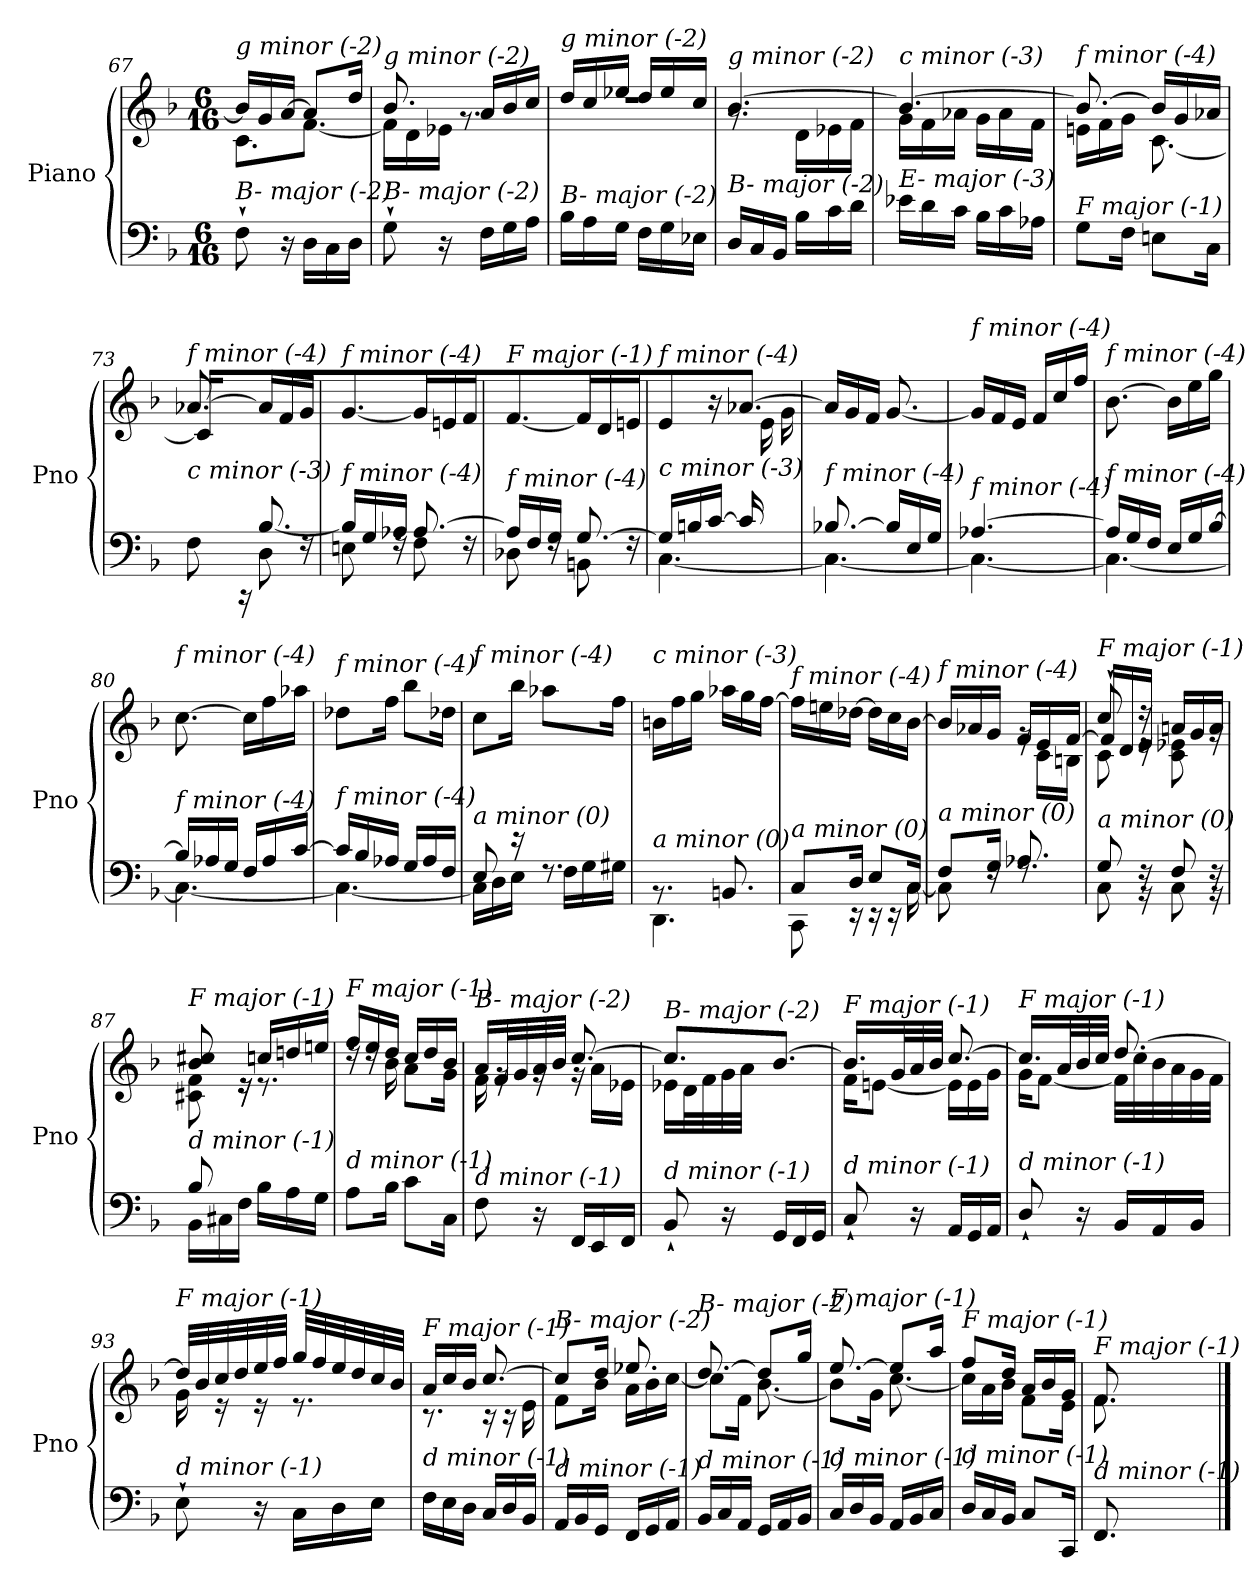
**kern	**kern
*part1	*part1
*staff2	*staff1
*I"Piano	*
*I'Pno	*
!!LO:PB:g=z
*clefF4	*clefG2
*k[b-]	*k[b-]
*M6/16	*M6/16
=67	=67
*	*^
!	!LO:TX:i:t=g minor (-2)	!
!LO:TX:i:t=B- major (-2)	!	!
8F`\	16b-/LL]	8.c\L
.	16g/	.
16r	[16a/JJ	.
16D\LL	8a/L]	[8.f\J
16C\	.	.
16D\JJ	16dd/Jk	.
=68	=68	=68
!	!LO:TX:i:t=g minor (-2)	!
!LO:TX:i:t=B- major (-2)	!	!
8G`\	8.b-/	16f\LL]
.	.	16d\
16r	.	16e-X\JJ
16F\LL	16a/LL	8.rg
16G\	16b-/	.
16A\JJ	16cc/JJ	.
=69	=69	=69
!	!LO:TX:i:t=g minor (-2)	!
!LO:TX:i:t=B- major (-2)	!	!
16B-\LL	16dd/LL	4.rdd
16A\	16cc/	.
16G\JJ	16ee-X/JJ	.
16F\LL	16dd/LL	.
16G\	16ee-/	.
16E-X\JJ	16cc/JJ	.
=70	=70	=70
!	!LO:TX:i:t=g minor (-2)	!
!LO:TX:i:t=B- major (-2)	!	!
16D/LL	[4.b-/	8.rg
16C/	.	.
16BB-/JJ	.	.
16B-\LL	.	16d\LL
16c\	.	16e-X\
16d\JJ	.	16f\JJ
=71	=71	=71
!	!LO:TX:i:t=c minor (-3)	!
!LO:TX:i:t=E- major (-3)	!	!
16e-X\LL	4.b-/_	16g\LL
16d\	.	16f\
16c\JJ	.	16a-X\JJ
16B-\LL	.	16g\LL
16c\	.	16a-\
16A-X\JJ	.	16f\JJ
=72	=72	=72
!	!LO:TX:i:t=f minor (-4)	!
!LO:TX:i:t=F major (-1)	!	!
8G\L	8.b-/_	16en\LL
.	.	16f\
16F\Jk	.	16g\JJ
8En\L	16b-/LL]	[8.c\
.	16g/	.
16C\Jk	16a-X/JJ	.
!!LO:LB:g=z
=73	=73	=73
*^	*	*^
*	*^	*	*	*
!	!	!	!LO:TX:i:t=f minor (-4)	!	!
!LO:TX:i:t=c minor (-3)	!	!	!	!	!
16ryy	8F\	8.ryy	[8.a-X/	16c\LL]	8.ryy
16A-X/	.	.	.	8ryy	.
16B-/JJ	16rCC	.	.	.	.
8.ryy	[8.B-/	8D\	16a-/LL]	8.ryy	8.ryy
.	.	.	16f/	.	.
.	.	16rF	16g/JJ	.	.
*	*	*	*v	*v	*v
=74	=74	=74	=74
!	!	!	!LO:TX:i:t=f minor (-4)
!LO:TX:i:t=f minor (-4)	!	!	!
*	*v	*v	*
16B-/LL]	8En\	[8.g/
16G/	.	.
16A-X/JJ	16rF	.
[8.A-/	8F\	16g/LL]
.	.	16en/
.	16rF	16f/JJ
=75	=75	=75
!	!	!LO:TX:i:t=F major (-1)
!LO:TX:i:t=f minor (-4)	!	!
16A-/LL]	8D-X\	[8.f/
16F/	.	.
16G/JJ	16rF	.
[8.G/	8BBn\	16f/LL]
.	.	16d/
.	16rF	16en/JJ
=76	=76	=76
*	*	*^
!	!	!LO:TX:i:t=f minor (-4)	!
!LO:TX:i:t=c minor (-3)	!	!	!
16G/LL]	[4.C\	8e/	4ryy
16Bn/	.	.	.
[16c/JJ	.	16r	.
16c/LL]	.	[8.a-X/	.
8ryy	.	.	16e\
.	.	.	16g\JJ
=77	=77	=77	=77
!	!	!LO:TX:i:t=f minor (-4)	!
!LO:TX:i:t=f minor (-4)	!	!	!
*	*	*v	*v
[8.B-X/	4.C\_	16a-/LL]
.	.	16g/
.	.	16f/JJ
16B-/LL]	.	[8.g/
16E/	.	.
16G/JJ	.	.
=78	=78	=78
!	!	!LO:TX:i:t=f minor (-4)
!LO:TX:i:t=f minor (-4)	!	!
[4.A-X/	4.C\_	16g/LL]
.	.	16f/
.	.	16e/JJ
.	.	16f/LL
.	.	16cc/
.	.	16ff/JJ
!!LO:LB:g=z
=79	=79	=79
!	!	!LO:TX:i:t=f minor (-4)
!LO:TX:i:t=f minor (-4)	!	!
16A-/LL]	4.C\_	[8.b-\
16G/	.	.
16F/JJ	.	.
16E/LL	.	16b-\LL]
16G/	.	16ee\
[16B-/JJ	.	16gg\JJ
=80	=80	=80
!	!	!LO:TX:i:t=f minor (-4)
!LO:TX:i:t=f minor (-4)	!	!
16B-/LL]	4.C\_	[8.cc\
16A-X/	.	.
16G/JJ	.	.
16F/LL	.	16cc\LL]
16A-/	.	16ff\
[16c/JJ	.	16aa-X\JJ
=81	=81	=81
!	!	!LO:TX:i:t=f minor (-4)
!LO:TX:i:t=f minor (-4)	!	!
16c/LL]	4.C\_	8dd-X\L
16B-/	.	.
16A-X/JJ	.	16ff\Jk
16G/LL	.	8bb-\L
16A-/	.	.
16F/JJ	.	16dd-X\Jk
=82	=82	=82
!	!	!LO:TX:i:t=f minor (-4)
!LO:TX:i:t=a minor (0)	!	!
8E/	16C\LL]	8cc\L
.	16D\	.
16r	16E\JJ	16bb-\Jk
8.rF	16F\LL	8aa-X\L
.	16G\	.
.	16G#Xi\JJ	16ff\Jk
=83	=83	=83
!	!	!LO:TX:i:t=c minor (-3)
!LO:TX:i:t=a minor (0)	!	!
8.rBB	4.DD\	16bn\LL
.	.	16ff\
.	.	16gg\JJ
8.BBn/	.	16aa-X\LL
.	.	16gg\
.	.	[16ff\JJ
=84	=84	=84
!	!	!LO:TX:i:t=f minor (-4)
!LO:TX:i:t=a minor (0)	!	!
8C/L	8CC\	16ff\LL]
.	.	16een\
16D/Jk	16r	[16dd-X\JJ
8E/L	16r	16dd-\LL]
.	16r	16cc\
16C/Jk	[16C\	[16b-\JJ
!!LO:LB:g=z
=85	=85	=85
*	*^	*^
!	!	!	!LO:TX:i:t=f minor (-4)	!
!LO:TX:i:t=a minor (0)	!	!	!	!
8.ryy	8F/L	8C\]	16b-/LL]	8.ryy
.	.	.	16a-X/	.
.	16G/Jk	16rF	16g/JJ	.
8.ryy	8.A-Xj/	8.rF	16f/LL	16rg
.	.	.	16e/	16c\LL
.	.	.	[16f/JJ	16Bn\JJ
=86	=86	=86	=86	=86
*	*	*	*	*^
!	!	!	!LO:TX:i:t=F major (-1)	!	!
!LO:TX:i:t=a minor (0)	!	!	!	!	!
8.ryy	8G/	8C\	8cc`/	8c\	16f/LL]
.	.	.	.	.	16d/
.	16rBB	16rF	16rdd	16re	16e/JJ
8.ryy	8F/	8C\	16an/LL	8c\ 8e-X\	8.ryy
.	.	.	16g/	.	.
.	16rBB	16rF	16a/JJ	16rg	.
=87	=87	=87	=87	=87	=87
!	!	!	!LO:TX:i:t=F major (-1)	!	!
!LO:TX:i:t=d minor (-1)	!	!	!	!	!
*	*v	*v	*	*	*
8B-/	16BB-\LL	8b-/ 8cc#Xi/	8c#Xi\ 8f\	8.ryy
.	16C#Xi\	.	.	.
16ryy	16F\JJ	16re	16r	.
16B-\LL	8.ryy	16cc/LL	8.r	8.ryy
16A\	.	16ddn/	.	.
16G\JJ	.	16een/JJ	.	.
*v	*v	*	*	*
*	*	*v	*v
=88	=88	=88
!	!LO:TX:i:t=F major (-1)	!
!LO:TX:i:t=d minor (-1)	!	!
8A\L	16ff/LL	16rdd
.	16ee/	16rdd
16B-\Jk	16dd/JJ	16b-\
8c\L	16cc/LL	8a\L
.	16dd/	.
16C\Jk	16b-/JJ	16g\Jk
=89	=89	=89
!	!LO:TX:i:t=B- major (-2)	!
!LO:TX:i:t=d minor (-1)	!	!
8F\	16a/LL	16f\
.	32f/L	16rg
.	32g/	.
16r	32a/	16rg
.	32b-/JJJ	.
16FF/LL	[8.cc/	16rg
16EE/	.	16a\LL
16FF/JJ	.	16e-X\JJ
=90	=90	=90
!	!LO:TX:i:t=B- major (-2)	!
!LO:TX:i:t=d minor (-1)	!	!
8BB-`/	8.cc/L]	16e-X\LL
.	.	32d\L
.	.	32f\
16r	.	32g\
.	.	32a\JJJ
16GG/LL	[8.b-/J	16b-\LLyy
16FF/	.	16d\
16GG/JJ	.	16f\JJ
!!LO:LB:g=z	!!
=91	=91	=91
!	!LO:TX:i:t=F major (-1)	!
!LO:TX:i:t=d minor (-1)	!	!
8C`/	16.b-/LL]	16f\KL
.	.	[8en\J
.	32g/L	.
16r	32a/	.
.	32b-/JJJ	.
16AA/LL	[8.cc/	16e\LL]
16GG/	.	16e\
16AA/JJ	.	16g\JJ
=92	=92	=92
!	!LO:TX:i:t=F major (-1)	!
!LO:TX:i:t=d minor (-1)	!	!
8D`/	16.cc/LL]	16g\KL
.	.	[8f\J
.	32a/L	.
16r	32b-/	.
.	32cc/JJJ	.
16BB-/LL	[8.dd/	32f\LLL]
.	.	32cc\
16AA/	.	32b-\
.	.	32a\
16BB-/JJ	.	32g\
.	.	32f\JJJ
=93	=93	=93
!	!LO:TX:i:t=F major (-1)	!
!LO:TX:i:t=d minor (-1)	!	!
8E`\	32dd/LLL]	16g\
.	32b-/	.
.	32cc/	16r
.	32dd/	.
16r	32ee/	16r
.	32ff/JJJ	.
16C\LL	32gg/LLL	8.r
.	32ff/	.
16D\	32ee/	.
.	32dd/	.
16E\JJ	32cc/	.
.	32b-/JJJ	.
=94	=94	=94
!	!LO:TX:i:t=F major (-1)	!
!LO:TX:i:t=d minor (-1)	!	!
16F\LL	16a/LL	8.r
16E\	16cc/	.
16D\JJ	16b-/JJ	.
16C/LL	[8.cc/	16r
16D/	.	16r
16BB-/JJ	.	16e\
!!LO:LB:g=z	!!
=95	=95	=95
!	!LO:TX:i:t=B- major (-2)	!
!LO:TX:i:t=d minor (-1)	!	!
16AA/LL	8cc/L]	8f\L
16BB-/	.	.
16GG/JJ	16dd/Jk	16b-\Jk
16FF/LL	8.ee-X/	16a\LL
16GG/	.	16b-\
16AA/JJ	.	[16cc\JJ
=96	=96	=96
!	!LO:TX:i:t=B- major (-2)	!
!LO:TX:i:t=d minor (-1)	!	!
16BB-/LL	[8.dd/	8cc\L]
16C/	.	.
16AA/JJ	.	16f\Jk
16GG/LL	8dd/L]	[8.b-\
16AA/	.	.
16BB-/JJ	16gg/Jk	.
=97	=97	=97
!	!LO:TX:i:t=F major (-1)	!
!LO:TX:i:t=d minor (-1)	!	!
16C/LL	[8.ee/	8b-\L]
16D/	.	.
16BB-/JJ	.	16g\Jk
16AA/LL	8ee/L]	[8.cc\
16BB-/	.	.
16C/JJ	16aa/Jk	.
=98	=98	=98
!	!LO:TX:i:t=F major (-1)	!
!LO:TX:i:t=d minor (-1)	!	!
16D/LL	8ff/L	16cc\LL]
16C/	.	16a\
16BB-/JJ	16dd/Jk	16b-\JJ
8C/L	16a/LL	8f\L
.	16b-/	.
16CC/Jk	16g/JJ	16e\Jk
=99	=99	=99
!	!LO:TX:i:t=F major (-1)	!
!LO:TX:i:t=d minor (-1)	!	!
8.FF/	8.f/	8.f\
*	*v	*v
==	==
*-	*-
